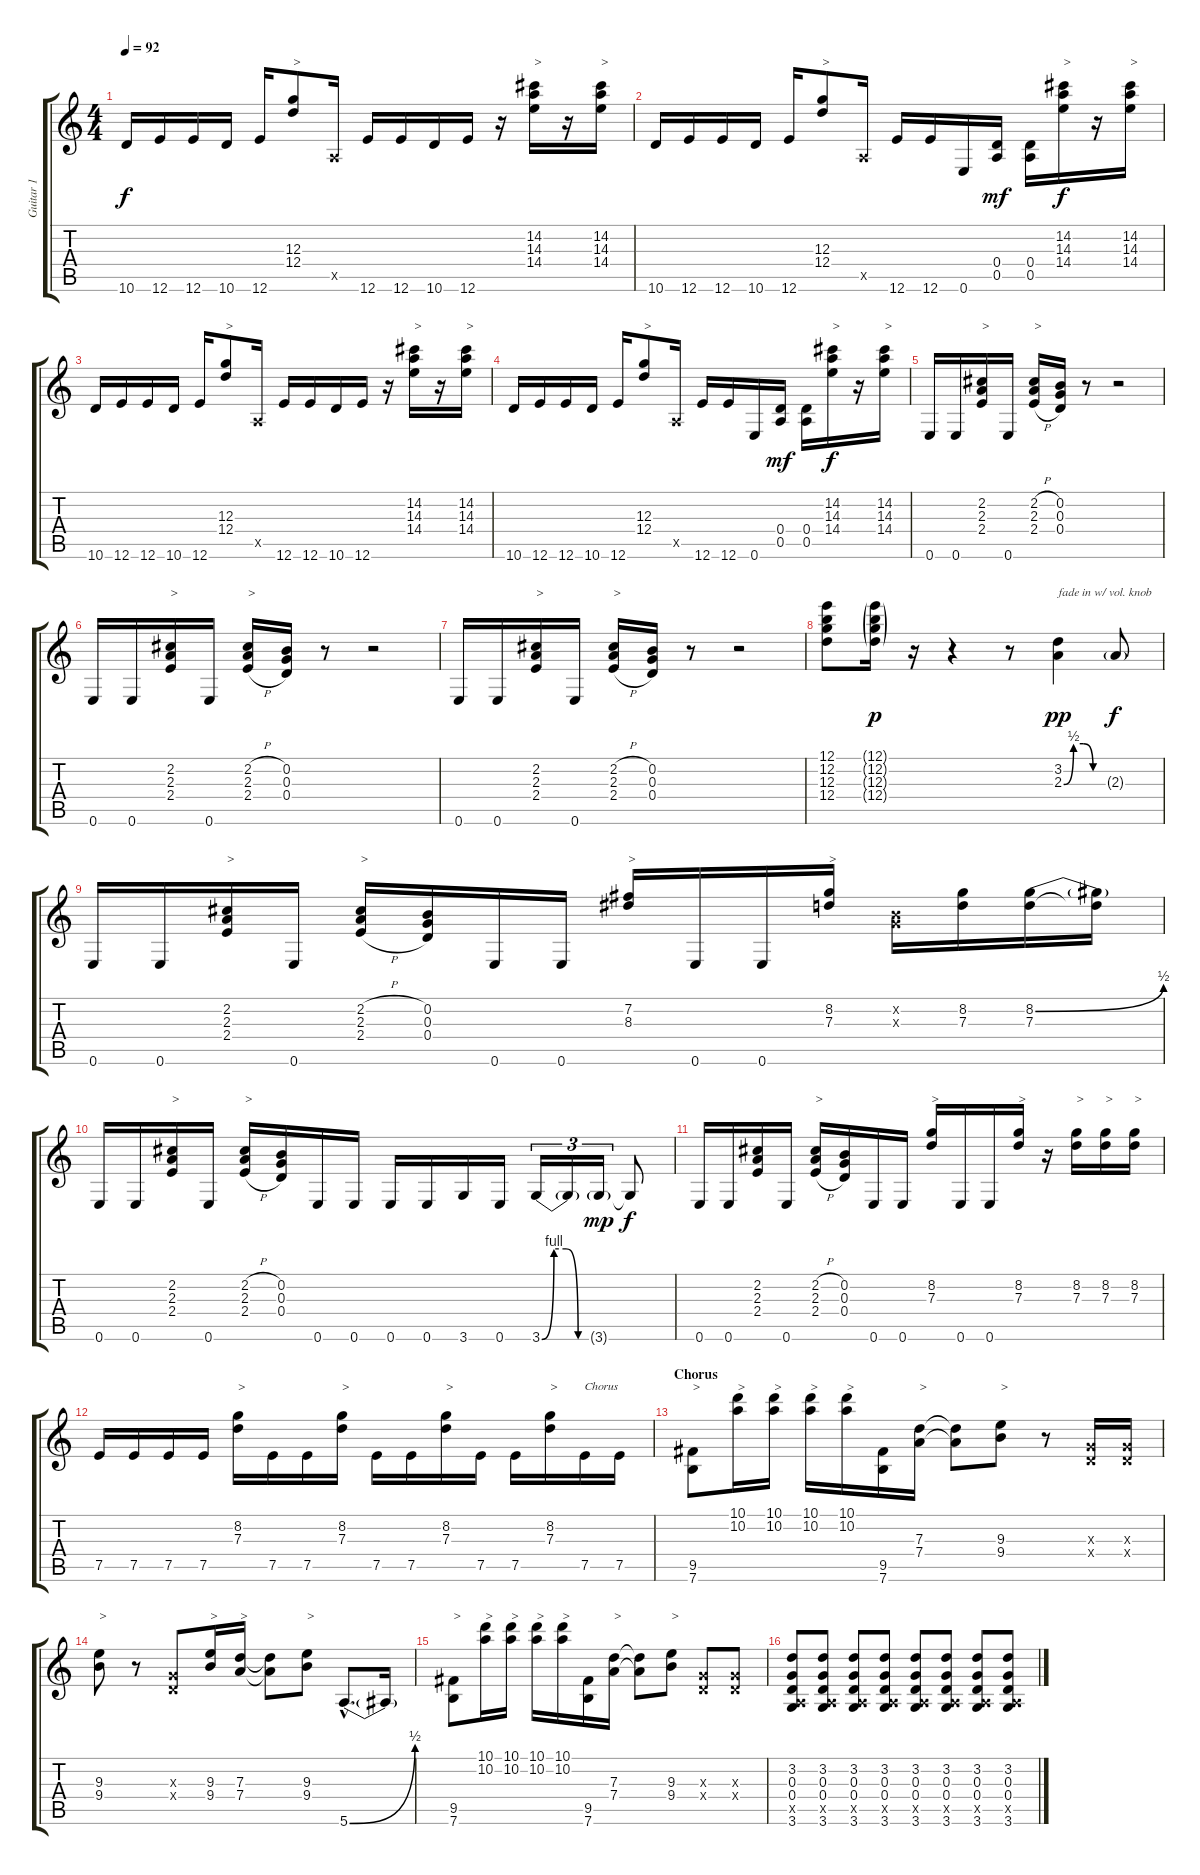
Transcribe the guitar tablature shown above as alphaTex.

\track ("Guitar 1" "Guitar 1") {instrument distortionguitar}
\staff {score tabs}
\tuning (E4 B3 G3 D3 A2 E2) {hide}
\ts (4 4)
\tempo 92
\clef g2
\ks c
10.6.16{dy f} 12.6.16 12.6.16 10.6.16 12.6.16 (12.3 12.4).8{txt ">"} 0.5{x}.16 12.6.16 12.6.16 10.6.16 12.6.16 r.16 (14.2 14.3 14.4).16{txt ">"} r.16 (14.2 14.3 14.4).16{txt ">"} |
10.6.16 12.6.16 12.6.16 10.6.16 12.6.16 (12.3 12.4).8{txt ">"} 0.5{x}.16 12.6.16 12.6.16 0.6.16 (0.4 0.5).16{dy mf} (0.4 0.5).16 (14.2 14.3 14.4).16{txt ">" dy f} r.16 (14.2 14.3 14.4).16{txt ">"} |
10.6.16 12.6.16 12.6.16 10.6.16 12.6.16 (12.3 12.4).8{txt ">"} 0.5{x}.16 12.6.16 12.6.16 10.6.16 12.6.16 r.16 (14.2 14.3 14.4).16{txt ">"} r.16 (14.2 14.3 14.4).16{txt ">"} |
10.6.16 12.6.16 12.6.16 10.6.16 12.6.16 (12.3 12.4).8{txt ">"} 0.5{x}.16 12.6.16 12.6.16 0.6.16 (0.4 0.5).16{dy mf} (0.4 0.5).16 (14.2 14.3 14.4).16{txt ">" dy f} r.16 (14.2 14.3 14.4).16{txt ">"} |
0.6.16{instrument electricguitarmuted} 0.6.16 (2.2 2.3 2.4).16{txt ">" instrument distortionguitar} 0.6.16{instrument electricguitarmuted} (2.2{h} 2.3{h} 2.4{h}).16{txt ">" instrument distortionguitar} (0.2 0.3 0.4).16 r.8 r.2 |
0.6.16{instrument electricguitarmuted} 0.6.16 (2.2 2.3 2.4).16{txt ">" instrument distortionguitar} 0.6.16{instrument electricguitarmuted} (2.2{h} 2.3{h} 2.4{h}).16{txt ">" instrument distortionguitar} (0.2 0.3 0.4).16 r.8 r.2 |
0.6.16{instrument electricguitarmuted} 0.6.16 (2.2 2.3 2.4).16{txt ">" instrument distortionguitar} 0.6.16{instrument electricguitarmuted} (2.2{h} 2.3{h} 2.4{h}).16{txt ">" instrument distortionguitar} (0.2 0.3 0.4).16 r.8 r.2 |
(12.1 12.2 12.3 12.4).8 (12.1{g} 12.2{g} 12.3{g} 12.4{g}).16{dy p} r.16 r.4 r.8 (3.2 2.3{be (custom 0 0 15 2 30 2 45 0 60 0)}).4{txt "fade in w/ vol. knob" dy pp} 2.3{g}.8{dy f} |
0.6.16{instrument electricguitarmuted} 0.6.16 (2.2 2.3 2.4).16{txt ">" instrument distortionguitar} 0.6.16{instrument electricguitarmuted} (2.2{h} 2.3{h} 2.4{h}).16{txt ">" instrument distortionguitar} (0.2 0.3 0.4).16 0.6.16{instrument electricguitarmuted} 0.6.16 (7.2 8.3).16{txt ">" instrument distortionguitar} 0.6.16{instrument electricguitarmuted} 0.6.16 (8.2 7.3).16{txt ">" instrument distortionguitar} (0.2{x} 0.3{x}).16 (8.2 7.3).16 (8.2{be (bend 0 0 60 2)} 7.3).16 (8.2{t} 7.3{t}).16 |
0.6.16{instrument electricguitarmuted} 0.6.16 (2.2 2.3 2.4).16{txt ">" instrument distortionguitar} 0.6.16{instrument electricguitarmuted} (2.2{h} 2.3{h} 2.4{h}).16{txt ">" instrument distortionguitar} (0.2 0.3 0.4).16 0.6.16{instrument electricguitarmuted} 0.6.16 0.6.16 0.6.16 3.6.16{instrument distortionguitar} 0.6.16 3.6{be (custom 0 0 15 4 30 4 45 0 60 0)}.16{tu (3 2)} 3.6{t}.16{tu (3 2)} 3.6{g}.16{tu (3 2) dy mp} 3.6{t}.8{dy f} |
0.6.16{instrument electricguitarmuted} 0.6.16 (2.2 2.3 2.4).16{instrument distortionguitar} 0.6.16{instrument electricguitarmuted} (2.2{h} 2.3{h} 2.4{h}).16{txt ">" instrument distortionguitar} (0.2 0.3 0.4).16 0.6.16{instrument electricguitarmuted} 0.6.16 (8.2 7.3).16{txt ">" instrument distortionguitar} 0.6.16{instrument electricguitarmuted} 0.6.16 (8.2 7.3).16{txt ">" instrument distortionguitar} r.16 (8.2 7.3).16{txt ">"} (8.2 7.3).16{txt ">"} (8.2 7.3).16{txt ">"} |
7.5.16 7.5.16 7.5.16 7.5.16 (8.2 7.3).16{txt ">"} 7.5.16 7.5.16 (8.2 7.3).16{txt ">"} 7.5.16 7.5.16 (8.2 7.3).16{txt ">"} 7.5.16 7.5.16 (8.2 7.3).16{txt ">"} 7.5.16{txt "Chorus"} 7.5.16 |
\section ("" "Chorus")
(9.5 7.6).8{txt ">"} (10.1 10.2).16{txt ">"} (10.1 10.2).16{txt ">"} (10.1 10.2).16{txt ">"} (10.1 10.2).16{txt ">"} (9.5 7.6).16 (7.3 7.4).16{txt ">"} (7.3{t} 7.4{t}).8 (9.3 9.4).8{txt ">"} r.8 (0.3{x} 0.4{x}).16 (0.3{x} 0.4{x}).16 |
(9.3 9.4).8{txt ">"} r.8 (0.3{x} 0.4{x}).8 (9.3 9.4).16{txt ">"} (7.3 7.4).16{txt ">"} (7.3{t} 7.4{t}).8 (9.3 9.4).8{txt ">"} 5.6{be (bend 0 0 60 2) hac}.8{d} 5.6{t}.16 |
(9.5 7.6).8{txt ">"} (10.1 10.2).16{txt ">"} (10.1 10.2).16{txt ">"} (10.1 10.2).16{txt ">"} (10.1 10.2).16{txt ">"} (9.5 7.6).16 (7.3 7.4).16{txt ">"} (7.3{t} 7.4{t}).8 (9.3 9.4).8{txt ">"} (0.3{x} 0.4{x}).8 (0.3{x} 0.4{x}).8 |
(3.2 0.3 0.4 0.5{x} 3.6).8 (3.2 0.3 0.4 0.5{x} 3.6).8 (3.2 0.3 0.4 0.5{x} 3.6).8 (3.2 0.3 0.4 0.5{x} 3.6).8 (3.2 0.3 0.4 0.5{x} 3.6).8 (3.2 0.3 0.4 0.5{x} 3.6).8 (3.2 0.3 0.4 0.5{x} 3.6).8 (3.2 0.3 0.4 0.5{x} 3.6).8
